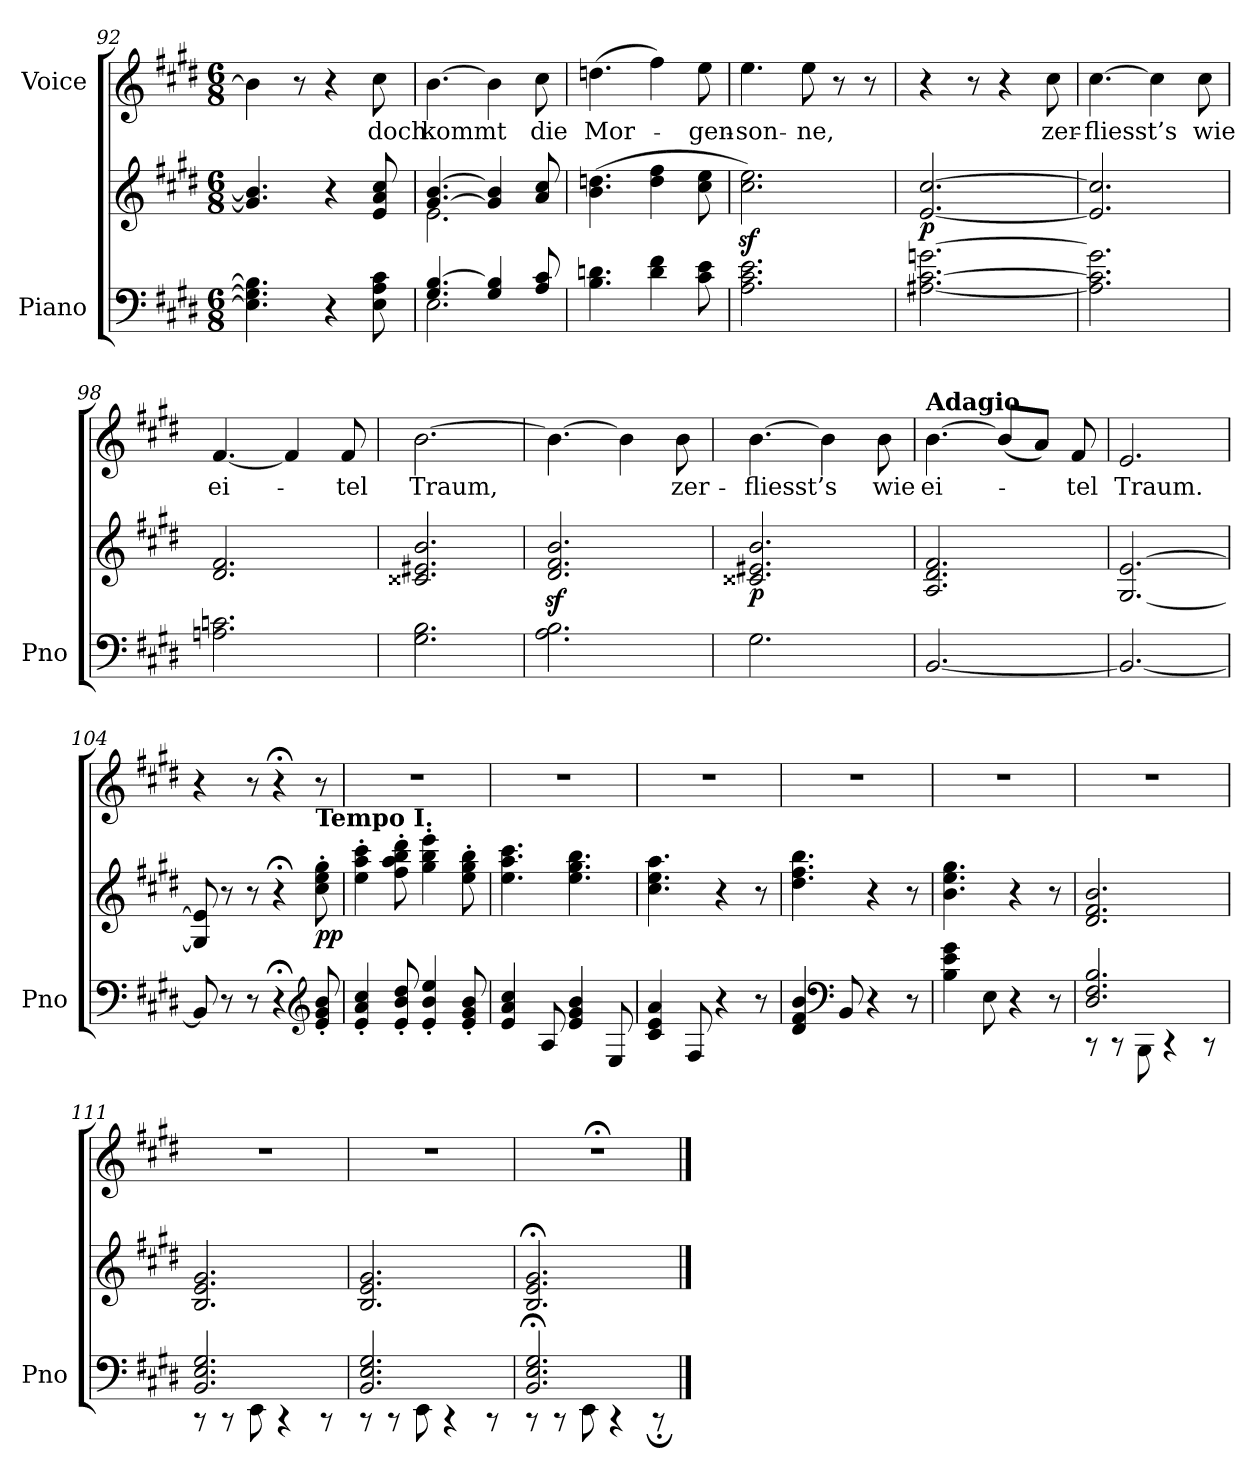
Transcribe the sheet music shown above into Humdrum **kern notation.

**kern	**kern	**dynam	**kern	**text
*part2	*part2	*part2	*part1	*part1
*staff3	*staff2	*staff2/3	*staff1	*staff1
*I"Piano	*	*	*I"Voice	*
*I'Pno	*	*	*	*
*clefF4	*clefG2	*	*clefG2	*
*k[f#c#g#d#]	*k[f#c#g#d#]	*	*k[f#c#g#d#]	*
*M6/8	*M6/8	*	*M6/8	*
=92	=92	=92	=92	=92
4.E\] 4.G#\] 4.B\]	4.g#/] 4.b/]	.	4b\]	.
.	.	.	8r	.
4r	4r	.	4r	.
!	!	!	!	!LO:LY:b
8E\ 8A\ 8c#\	8e/ 8a/ 8cc#/	.	8cc#\	doch
=93	=93	=93	=93	=93
*^	*^	*	*	*
!	!	!	!	!	!	!LO:LY:b
4.G#/ [4.B/	2.E\	[4.g#/ [4.b/	2.e\	.	[4.b\	kommt
4G#/ 4B/]	.	4g#/] 4b/]	.	.	4b\]	.
!	!	!	!	!	!	!LO:LY:b
8A/ 8c#/	.	8a/ 8cc#/	.	.	8cc#\	die
*v	*v	*	*	*	*	*
*	*v	*v	*	*	*
!!LO:LB:g=z
=94	=94	=94	=94	=94
!	!	!	!	!LO:LY:b
4.B\ 4.dn\	(4.b\ 4.ddn\	.	(4.ddn\	Mor-
4d\ 4f#\	4dd\ 4ff#\	.	4ff#\)	.
!	!	!	!	!LO:LY:b
8c#\ 8e\	8cc#\ 8ee\	.	8ee\	gen-
=95	=95	=95	=95	=95
!	!	!	!	!LO:LY:b
2.A\ 2.c#\ 2.e\	2.cc#\z< 2.ee\z<)	.	4.ee\	-son-
!	!	!	!	!LO:LY:b
.	.	.	8ee\	-ne,
.	.	.	8r	.
.	.	.	8r	.
=96	=96	=96	=96	=96
!	!	!LO:DY:b	!	!
[2.A#X\ [2.c#\ [2.gn\	[2.e/ [2.cc#/	p	4r	.
.	.	.	8r	.
.	.	.	4r	.
!	!	!	!	!LO:LY:b
.	.	.	8cc#\	zer-
=97	=97	=97	=97	=97
!	!	!	!	!LO:LY:b
2.A#\] 2.c#\] 2.g\]	2.e/] 2.cc#/]	.	[4.cc#\	-fliesst’s
.	.	.	4cc#\]	.
!	!	!	!	!LO:LY:b
.	.	.	8cc#\	wie
=98	=98	=98	=98	=98
!	!	!	!	!LO:LY:b
2.An\ 2.cn\	2.d#/ 2.f#/	.	[4.f#/	ei-
.	.	.	4f#/]	.
!	!	!	!	!LO:LY:b
.	.	.	8f#/	tel
=99	=99	=99	=99	=99
!	!	!	!	!LO:LY:b
2.G#\ 2.B\	2.c##X/ 2.e#X/ 2.b/	.	[2.b\	Traum,
=100	=100	=100	=100	=100
2.A\ 2.B\	2.d#/z< 2.f#/z< 2.b/z<	.	4.b\_	.
.	.	.	4b\]	.
!	!	!	!	!LO:LY:b
.	.	.	8b\	zer-
=101	=101	=101	=101	=101
!	!	!LO:DY:b	!	!LO:LY:b
2.G#\	2.c##X/ 2.e#X/ 2.b/	p	[4.b\	-fliesst’s
.	.	.	4b\]	.
!	!	!	!	!LO:LY:b
.	.	.	8b\	wie
=102	=102	=102	=102	=102
!	!	!	!LO:TX:a:B:t=Adagio	!
!	!	!	!	!LO:LY:b
[2.BB/	2.A/ 2.d#/ 2.f#/	.	[4.b\	ei-
.	.	.	(8b/L]	.
.	.	.	8a/J)	.
!	!	!	!	!LO:LY:b
.	.	.	8f#/	tel
=103	=103	=103	=103	=103
!	!	!	!	!LO:LY:b
2.BB/_	[2.G#/ [2.e/	.	2.e/	Traum.
!!LO:LB:g=z
=104	=104	=104	=104	=104
8BB/]	8G#/] 8e/]	.	4r	.
8r	8r	.	.	.
8r	8r	.	8r	.
4r;<	4r;<	.	4r;<	.
*clefG2	*	*	*	*
!	!	!	!LO:TX:b:B:t=Tempo I.	!
!	!	!LO:DY:b	!	!
8e/' 8g#/' 8b/'	8cc#\' 8ee\' 8gg#\'	pp	8r	.
=105	=105	=105	=105	=105
4e/' 4a/' 4cc#/'	4ee\' 4aa\' 4ccc#\'	.	2.r	.
8e/' 8b/' 8dd#/'	8ff#\' 8aa\' 8bb\' 8ddd#\'	.	.	.
4e/' 4b/' 4ee/'	4gg#\' 4bb\' 4eee\'	.	.	.
8e/' 8g#/' 8b/'	8ee\' 8gg#\' 8bb\'	.	.	.
=106	=106	=106	=106	=106
4e/ 4a/ 4cc#/	4.ee\ 4.aa\ 4.ccc#\	.	2.r	.
8A/	.	.	.	.
4e/ 4g#/ 4b/	4.ee\ 4.gg#\ 4.bb\	.	.	.
8E/	.	.	.	.
=107	=107	=107	=107	=107
4c#/ 4e/ 4a/	4.cc#\ 4.ee\ 4.aa\	.	2.r	.
8F#/	.	.	.	.
4r	4r	.	.	.
8r	8r	.	.	.
=108	=108	=108	=108	=108
4d#/ 4f#/ 4b/	4.dd#\ 4.ff#\ 4.bb\	.	2.r	.
*clefF4	*	*	*	*
8BB/	.	.	.	.
4r	4r	.	.	.
8r	8r	.	.	.
=109	=109	=109	=109	=109
4B\ 4e\ 4g#\	4.b\ 4.ee\ 4.gg#\	.	2.r	.
8E\	.	.	.	.
4r	4r	.	.	.
8r	8r	.	.	.
=110	=110	=110	=110	=110
*^	*	*	*	*
2.D#/ 2.F#/ 2.B/	8r	2.d#/ 2.f#/ 2.b/	.	2.r	.
.	8r	.	.	.	.
.	8BBB\	.	.	.	.
.	4r	.	.	.	.
.	8r	.	.	.	.
!!LO:LB:g=z
=111	=111	=111	=111	=111	=111
2.BB/ 2.E/ 2.G#/	8r	2.B/ 2.e/ 2.g#/	.	2.r	.
.	8r	.	.	.	.
.	8EE\	.	.	.	.
.	4r	.	.	.	.
.	8r	.	.	.	.
=112	=112	=112	=112	=112	=112
2.BB/ 2.E/ 2.G#/	8r	2.B/ 2.e/ 2.g#/	.	2.r	.
.	8r	.	.	.	.
.	8EE\	.	.	.	.
.	4r	.	.	.	.
.	8r	.	.	.	.
=113	=113	=113	=113	=113	=113
2.BB/;< 2.E/;< 2.G#/;<	8r	2.B/;< 2.e/;< 2.g#/;<	.	2.r;<	.
.	8r	.	.	.	.
.	8EE\	.	.	.	.
.	4r	.	.	.	.
.	8r;	.	.	.	.
*v	*v	*	*	*	*
==	==	==	==	==
*-	*-	*-	*-	*-
